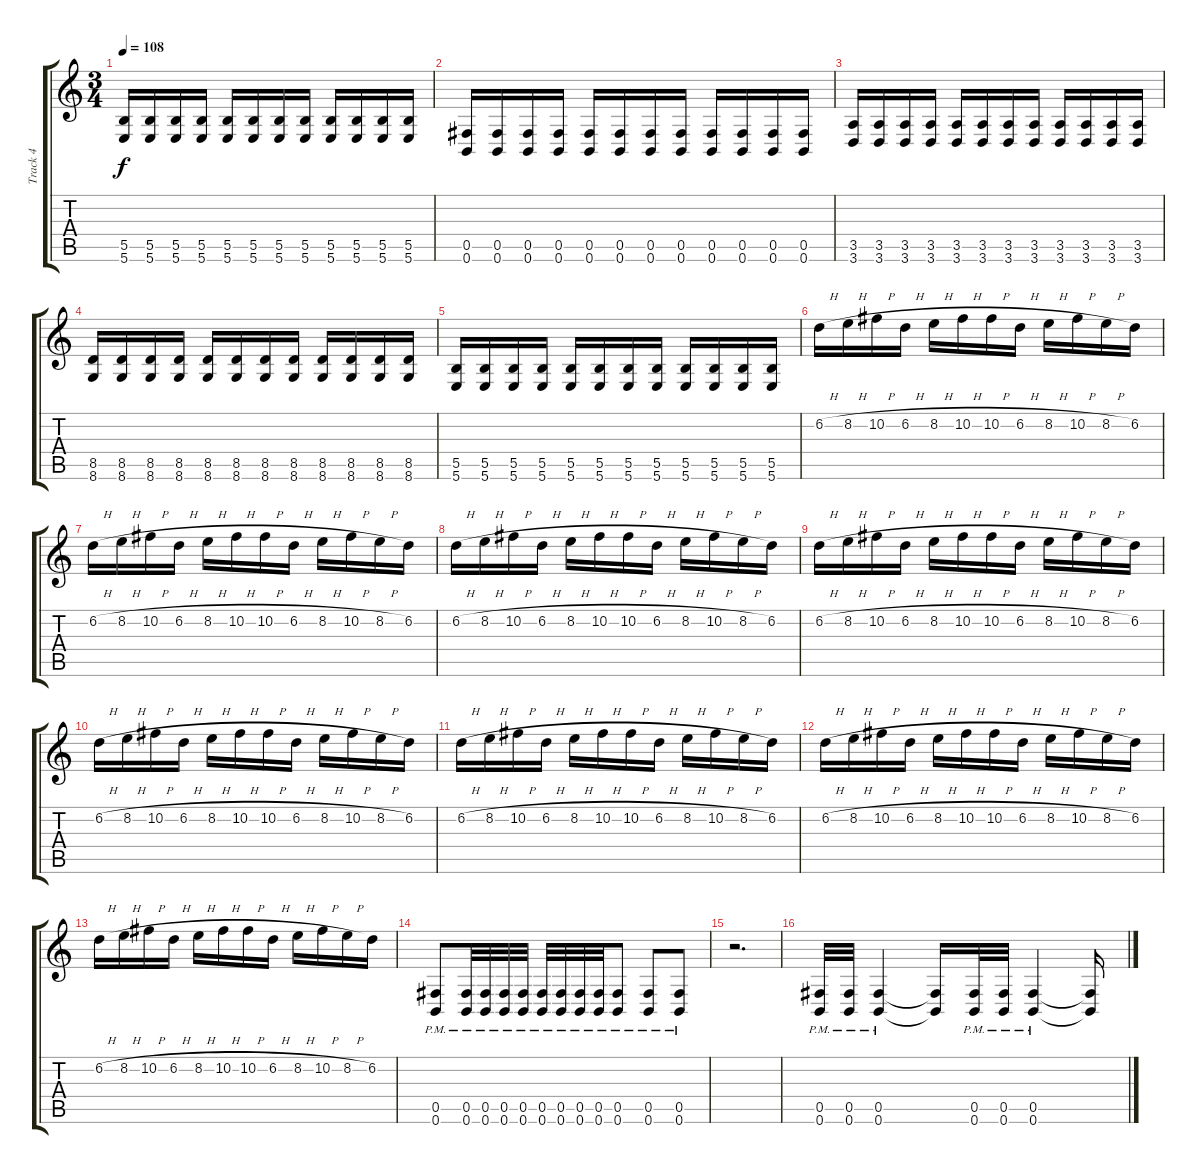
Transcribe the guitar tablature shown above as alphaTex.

\track ("Track 4" "Track 4") {instrument overdrivenguitar}
\staff {score tabs}
\tuning (Db4 Ab3 E3 B2 Gb2 B1) {hide}
\ts (3 4)
\tempo 108
\clef g2
\ks c
(5.5 5.6).16{dy f} (5.5 5.6).16 (5.5 5.6).16 (5.5 5.6).16 (5.5 5.6).16 (5.5 5.6).16 (5.5 5.6).16 (5.5 5.6).16 (5.5 5.6).16 (5.5 5.6).16 (5.5 5.6).16 (5.5 5.6).16 |
(0.5 0.6).16 (0.5 0.6).16 (0.5 0.6).16 (0.5 0.6).16 (0.5 0.6).16 (0.5 0.6).16 (0.5 0.6).16 (0.5 0.6).16 (0.5 0.6).16 (0.5 0.6).16 (0.5 0.6).16 (0.5 0.6).16 |
(3.5 3.6).16 (3.5 3.6).16 (3.5 3.6).16 (3.5 3.6).16 (3.5 3.6).16 (3.5 3.6).16 (3.5 3.6).16 (3.5 3.6).16 (3.5 3.6).16 (3.5 3.6).16 (3.5 3.6).16 (3.5 3.6).16 |
(8.5 8.6).16 (8.5 8.6).16 (8.5 8.6).16 (8.5 8.6).16 (8.5 8.6).16 (8.5 8.6).16 (8.5 8.6).16 (8.5 8.6).16 (8.5 8.6).16 (8.5 8.6).16 (8.5 8.6).16 (8.5 8.6).16 |
(5.5 5.6).16 (5.5 5.6).16 (5.5 5.6).16 (5.5 5.6).16 (5.5 5.6).16 (5.5 5.6).16 (5.5 5.6).16 (5.5 5.6).16 (5.5 5.6).16 (5.5 5.6).16 (5.5 5.6).16 (5.5 5.6).16 |
6.2{h}.16 8.2{h}.16 10.2{h}.16 6.2{h}.16 8.2{h}.16 10.2{h}.16 10.2{h}.16 6.2{h}.16 8.2{h}.16 10.2{h}.16 8.2{h}.16 6.2.16 |
6.2{h}.16 8.2{h}.16 10.2{h}.16 6.2{h}.16 8.2{h}.16 10.2{h}.16 10.2{h}.16 6.2{h}.16 8.2{h}.16 10.2{h}.16 8.2{h}.16 6.2.16 |
6.2{h}.16 8.2{h}.16 10.2{h}.16 6.2{h}.16 8.2{h}.16 10.2{h}.16 10.2{h}.16 6.2{h}.16 8.2{h}.16 10.2{h}.16 8.2{h}.16 6.2.16 |
6.2{h}.16 8.2{h}.16 10.2{h}.16 6.2{h}.16 8.2{h}.16 10.2{h}.16 10.2{h}.16 6.2{h}.16 8.2{h}.16 10.2{h}.16 8.2{h}.16 6.2.16 |
6.2{h}.16 8.2{h}.16 10.2{h}.16 6.2{h}.16 8.2{h}.16 10.2{h}.16 10.2{h}.16 6.2{h}.16 8.2{h}.16 10.2{h}.16 8.2{h}.16 6.2.16 |
6.2{h}.16 8.2{h}.16 10.2{h}.16 6.2{h}.16 8.2{h}.16 10.2{h}.16 10.2{h}.16 6.2{h}.16 8.2{h}.16 10.2{h}.16 8.2{h}.16 6.2.16 |
6.2{h}.16 8.2{h}.16 10.2{h}.16 6.2{h}.16 8.2{h}.16 10.2{h}.16 10.2{h}.16 6.2{h}.16 8.2{h}.16 10.2{h}.16 8.2{h}.16 6.2.16 |
6.2{h}.16 8.2{h}.16 10.2{h}.16 6.2{h}.16 8.2{h}.16 10.2{h}.16 10.2{h}.16 6.2{h}.16 8.2{h}.16 10.2{h}.16 8.2{h}.16 6.2.16 |
(0.5{pm} 0.6{pm}).8 (0.5{pm} 0.6{pm}).32 (0.5{pm} 0.6{pm}).32 (0.5{pm} 0.6{pm}).32 (0.5{pm} 0.6{pm}).32 (0.5{pm} 0.6{pm}).32 (0.5{pm} 0.6{pm}).32 (0.5{pm} 0.6{pm}).32 (0.5{pm} 0.6{pm}).32 (0.5{pm} 0.6{pm}).8 (0.5{pm} 0.6{pm}).8 (0.5{pm} 0.6{pm}).8 |
r.2{d} |
(0.5{pm} 0.6{pm}).32 (0.5{pm} 0.6{pm}).32 (0.5{pm} 0.6{pm}).4 (0.5{t} 0.6{t}).16 (0.5{pm} 0.6{pm}).32 (0.5{pm} 0.6{pm}).32 (0.5{pm} 0.6{pm}).4 (0.5{t} 0.6{t}).16
